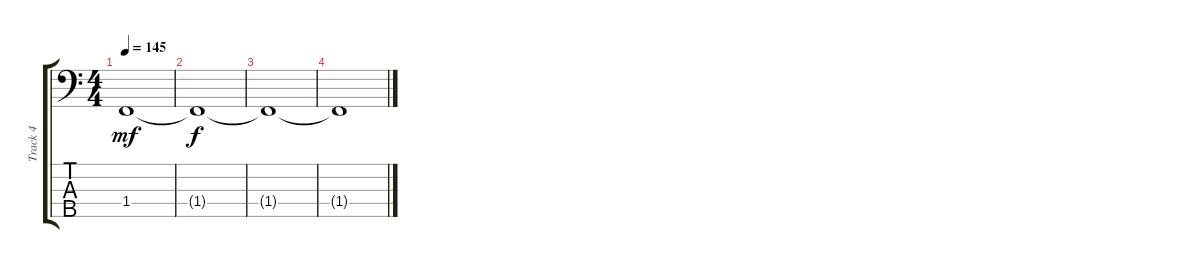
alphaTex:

\track ("Track 4" "Track 4") {instrument electricbassfinger}
\staff {score tabs}
\tuning (G2 D2 A1 E1 B0) {hide}
\ts (4 4)
\tempo 145
\clef f4
\ks c
1.4.1{dy mf volume 0} |
1.4{t}.1{dy f} |
1.4{t}.1 |
1.4{t}.1
